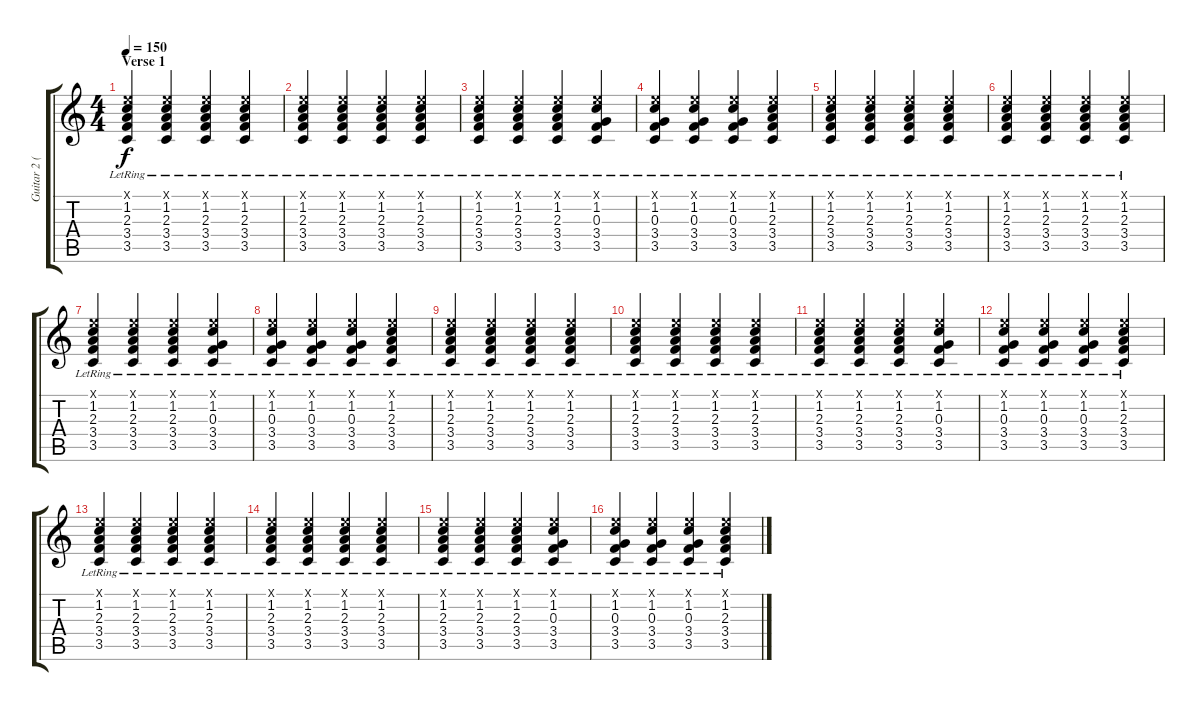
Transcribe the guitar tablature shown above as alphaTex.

\track ("Guitar 2 (Paul)" "Guitar 2 (") {instrument electricguitarjazz}
\staff {score tabs}
\tuning (E4 B3 G3 D3 A2 E2) {hide}
\ts (4 4)
\section ("" "Verse 1")
\tempo 150
\clef g2
\ks c
(0.1{x} 1.2{lr} 2.3{lr} 3.4{lr} 3.5{lr}).4{dy f} (0.1{x} 1.2{lr} 2.3{lr} 3.4{lr} 3.5{lr}).4 (0.1{x} 1.2{lr} 2.3{lr} 3.4{lr} 3.5{lr}).4 (0.1{x} 1.2{lr} 2.3{lr} 3.4{lr} 3.5{lr}).4 |
(0.1{x} 1.2{lr} 2.3{lr} 3.4{lr} 3.5{lr}).4 (0.1{x} 1.2{lr} 2.3{lr} 3.4{lr} 3.5{lr}).4 (0.1{x} 1.2{lr} 2.3{lr} 3.4{lr} 3.5{lr}).4 (0.1{x} 1.2{lr} 2.3{lr} 3.4{lr} 3.5{lr}).4 |
(0.1{x} 1.2{lr} 2.3{lr} 3.4{lr} 3.5{lr}).4 (0.1{x} 1.2{lr} 2.3{lr} 3.4{lr} 3.5{lr}).4 (0.1{x} 1.2{lr} 2.3{lr} 3.4{lr} 3.5{lr}).4 (0.1{x} 1.2{lr} 0.3{lr} 3.4{lr} 3.5{lr}).4 |
(0.1{x} 1.2{lr} 0.3{lr} 3.4{lr} 3.5{lr}).4 (0.1{x} 1.2{lr} 0.3{lr} 3.4{lr} 3.5{lr}).4 (0.1{x} 1.2{lr} 0.3{lr} 3.4{lr} 3.5{lr}).4 (0.1{x} 1.2{lr} 2.3{lr} 3.4{lr} 3.5{lr}).4 |
(0.1{x} 1.2{lr} 2.3{lr} 3.4{lr} 3.5{lr}).4 (0.1{x} 1.2{lr} 2.3{lr} 3.4{lr} 3.5{lr}).4 (0.1{x} 1.2{lr} 2.3{lr} 3.4{lr} 3.5{lr}).4 (0.1{x} 1.2{lr} 2.3{lr} 3.4{lr} 3.5{lr}).4 |
(0.1{x} 1.2{lr} 2.3{lr} 3.4{lr} 3.5{lr}).4 (0.1{x} 1.2{lr} 2.3{lr} 3.4{lr} 3.5{lr}).4 (0.1{x} 1.2{lr} 2.3{lr} 3.4{lr} 3.5{lr}).4 (0.1{x} 1.2{lr} 2.3{lr} 3.4{lr} 3.5{lr}).4 |
(0.1{x} 1.2{lr} 2.3{lr} 3.4{lr} 3.5{lr}).4 (0.1{x} 1.2{lr} 2.3{lr} 3.4{lr} 3.5{lr}).4 (0.1{x} 1.2{lr} 2.3{lr} 3.4{lr} 3.5{lr}).4 (0.1{x} 1.2{lr} 0.3{lr} 3.4{lr} 3.5{lr}).4 |
(0.1{x} 1.2{lr} 0.3{lr} 3.4{lr} 3.5{lr}).4 (0.1{x} 1.2{lr} 0.3{lr} 3.4{lr} 3.5{lr}).4 (0.1{x} 1.2{lr} 0.3{lr} 3.4{lr} 3.5{lr}).4 (0.1{x} 1.2{lr} 2.3{lr} 3.4{lr} 3.5{lr}).4 |
(0.1{x} 1.2{lr} 2.3{lr} 3.4{lr} 3.5{lr}).4 (0.1{x} 1.2{lr} 2.3{lr} 3.4{lr} 3.5{lr}).4 (0.1{x} 1.2{lr} 2.3{lr} 3.4{lr} 3.5{lr}).4 (0.1{x} 1.2{lr} 2.3{lr} 3.4{lr} 3.5{lr}).4 |
(0.1{x} 1.2{lr} 2.3{lr} 3.4{lr} 3.5{lr}).4 (0.1{x} 1.2{lr} 2.3{lr} 3.4{lr} 3.5{lr}).4 (0.1{x} 1.2{lr} 2.3{lr} 3.4{lr} 3.5{lr}).4 (0.1{x} 1.2{lr} 2.3{lr} 3.4{lr} 3.5{lr}).4 |
(0.1{x} 1.2{lr} 2.3{lr} 3.4{lr} 3.5{lr}).4 (0.1{x} 1.2{lr} 2.3{lr} 3.4{lr} 3.5{lr}).4 (0.1{x} 1.2{lr} 2.3{lr} 3.4{lr} 3.5{lr}).4 (0.1{x} 1.2{lr} 0.3{lr} 3.4{lr} 3.5{lr}).4 |
(0.1{x} 1.2{lr} 0.3{lr} 3.4{lr} 3.5{lr}).4 (0.1{x} 1.2{lr} 0.3{lr} 3.4{lr} 3.5{lr}).4 (0.1{x} 1.2{lr} 0.3{lr} 3.4{lr} 3.5{lr}).4 (0.1{x} 1.2{lr} 2.3{lr} 3.4{lr} 3.5{lr}).4 |
(0.1{x} 1.2{lr} 2.3{lr} 3.4{lr} 3.5{lr}).4 (0.1{x} 1.2{lr} 2.3{lr} 3.4{lr} 3.5{lr}).4 (0.1{x} 1.2{lr} 2.3{lr} 3.4{lr} 3.5{lr}).4 (0.1{x} 1.2{lr} 2.3{lr} 3.4{lr} 3.5{lr}).4 |
(0.1{x} 1.2{lr} 2.3{lr} 3.4{lr} 3.5{lr}).4 (0.1{x} 1.2{lr} 2.3{lr} 3.4{lr} 3.5{lr}).4 (0.1{x} 1.2{lr} 2.3{lr} 3.4{lr} 3.5{lr}).4 (0.1{x} 1.2{lr} 2.3{lr} 3.4{lr} 3.5{lr}).4 |
(0.1{x} 1.2{lr} 2.3{lr} 3.4{lr} 3.5{lr}).4 (0.1{x} 1.2{lr} 2.3{lr} 3.4{lr} 3.5{lr}).4 (0.1{x} 1.2{lr} 2.3{lr} 3.4{lr} 3.5{lr}).4 (0.1{x} 1.2{lr} 0.3{lr} 3.4{lr} 3.5{lr}).4 |
(0.1{x} 1.2{lr} 0.3{lr} 3.4{lr} 3.5{lr}).4 (0.1{x} 1.2{lr} 0.3{lr} 3.4{lr} 3.5{lr}).4 (0.1{x} 1.2{lr} 0.3{lr} 3.4{lr} 3.5{lr}).4 (0.1{x} 1.2{lr} 2.3{lr} 3.4{lr} 3.5{lr}).4
